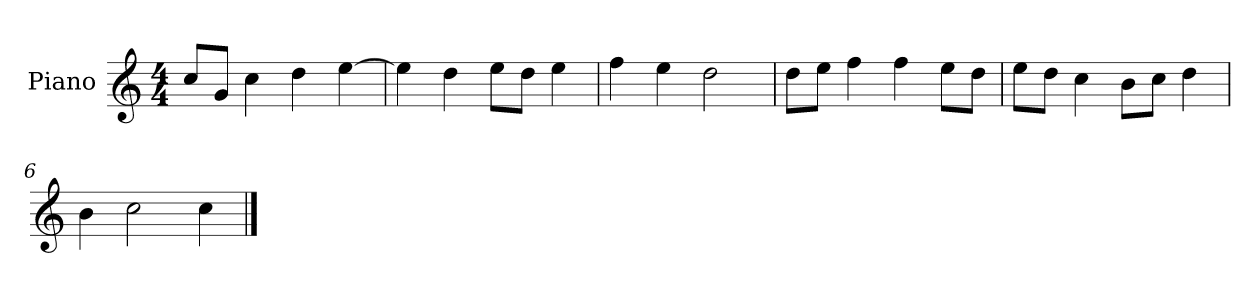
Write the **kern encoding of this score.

**kern
*part1
*staff1
*I"Piano
*I'P-no
*clefG2
*k[]
*M4/4
*MM90
=1
8cc/L
8g/J
4cc\
4dd\
[4ee\
=2
4ee\]
4dd\
8ee\L
8dd\J
4ee\
=3
4ff\
4ee\
2dd\
=4
8dd\L
8ee\J
4ff\
4ff\
8ee\L
8dd\J
=5
8ee\L
8dd\J
4cc\
8b\L
8cc\J
4dd\
=6
4b\
2cc\
4cc\
==
*-
